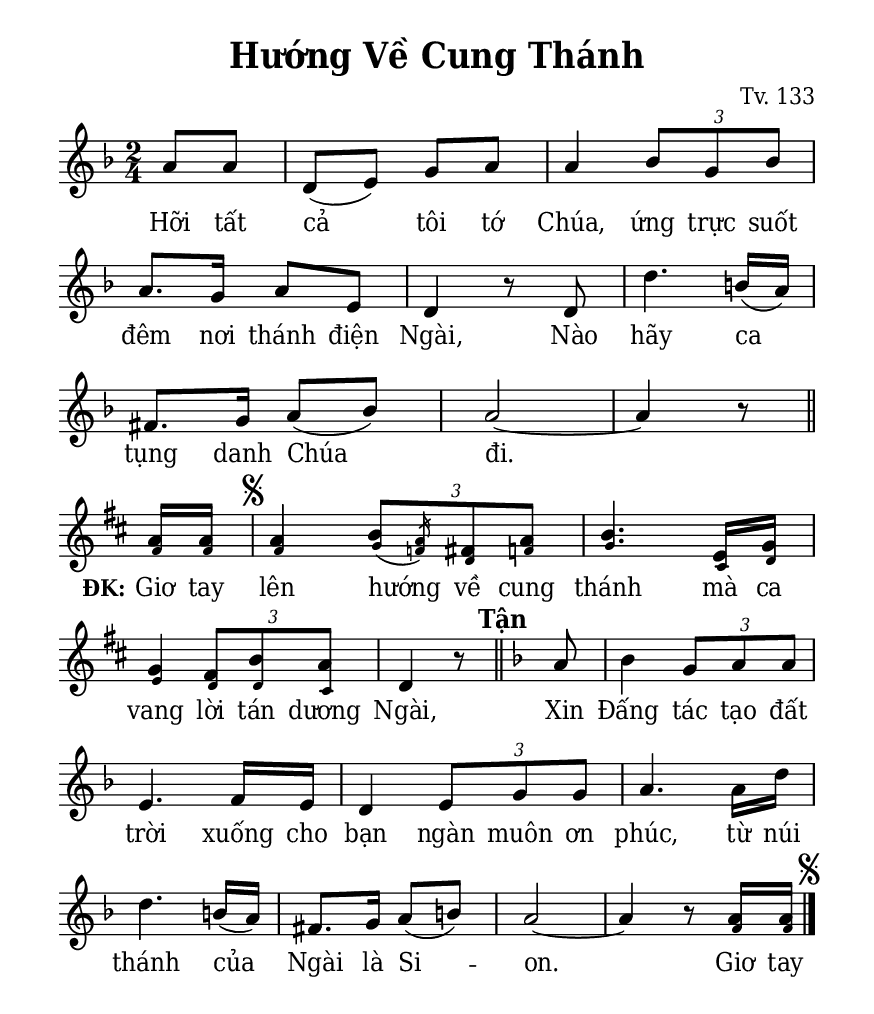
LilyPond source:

% Cài đặt chung\
\version "2.22.1"
\include "english.ly"

\header {
  title = "Hướng Về Cung Thánh"
  composer = "Tv. 133"
  %arranger = "Lm. Kim Long"
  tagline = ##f
}

% Nhạc phiên khúc
nhacPhienKhucSop = \relative c'' {
  \partial 4 a8 a |
  d, (e) g a |
  a4 \tuplet 3/2 { bf8 g bf } |
  a8. g16 a8 e |
  d4 r8 d |
  d'4. b!16 (a) |
  fs8. g16 a8 (bf) |
  a2 ~ |
  \partial 4. a4 r8 \bar "||" \break
  
  \set Staff.explicitKeySignatureVisibility = #end-of-line-invisible
  \set Staff.printKeyCancellation = ##f
  \key d \major
  \partial 8 a16 a |
  \once \override Score.RehearsalMark.font-size = #0.1
  \mark \markup { \musicglyph #"scripts.segno" }
  a4 \tuplet 3/2 {
    \afterGrace b8 ({
      \override Flag.stroke-style = #"grace"
      a16)}
    \revert Flag.stroke-style
    fs8 a
  }
  b4. e,16 g |
  g4 \tuplet 3/2 { fs8 b a } |
  \partial 4. d,4 r8
  ^\markup { \halign #-2 \fontsize #1 \bold "Tận" }
  \bar "||"
  
  \key f \major
  \partial 8 a'8 |
  bf4 \tuplet 3/2 { g8 a a } |
  e4. f16 e |
  d4 \tuplet 3/2 { e8 g g } |
  a4. a16 d |
  d4. b!16 (a) |
  fs8. g16 a8 (b!) |
  a2 ~ |
  a4 r8 a16 a
  \once \override Score.RehearsalMark.font-size = #0.1
  \mark \markup { \musicglyph #"scripts.segno" }
  \bar "|."
}

nhacPhienKhucAlto = \relative c' {
  r4 |
  R2*7
  r4.
  
  \set Staff.explicitKeySignatureVisibility = #end-of-line-invisible
  \set Staff.printKeyCancellation = ##f
  \key d \major
  fs16 fs |
  fs4 \tuplet 3/2 {
    \afterGrace g8 ({
      \override Flag.stroke-style = #"grace"
      f16)}
    \revert Flag.stroke-style
    d8 f
  }
  g4. cs,16 d |
  e4 \tuplet 3/2 { d8 d cs } |
  \partial 4. d4 r8 \bar "||"
  
  \key f \major
  \partial 8 a'8 |
  bf4 \tuplet 3/2 { g8 a a } |
  e4. f16 e |
  d4 \tuplet 3/2 { e8 g g } |
  a4. a16 d |
  d4. b!16 (a) |
  fs8. g16 a8 (b!) |
  a2 ~ |
  a4 r8 f16 f
}

% Lời phiên khúc
loiPhienKhucSop = \lyrics {
  Hỡi tất cả tôi tớ Chúa,
  ứng trực suốt đêm nơi thánh điện Ngài,
  Nào hãy ca tụng danh Chúa đi.
  \set stanza = "ĐK:"
  Giơ tay lên hướng về cung thánh
  mà ca vang lời tán dương Ngài,
  Xin Đấng tác tạo đất trời
  xuống cho bạn ngàn muôn ơn phúc,
  từ núi thánh của Ngài là Si -- on.
  Giơ tay
}

% Dàn trang
\paper {
  #(set-paper-size "a5")
  top-margin = 10\mm
  bottom-margin = 10\mm
  left-margin = 10\mm
  right-margin = 10\mm
  indent = #0
  #(define fonts
	 (make-pango-font-tree "Deja Vu Serif Condensed"
	 		       "Deja Vu Serif Condensed"
			       "Deja Vu Serif Condensed"
			       (/ 20 20)))
  print-page-number = ##f
  %page-count = #1
}

TongNhip = {
  \key f \major \time 2/4
  \set Timing.beamExceptions = #'()
  \set Timing.baseMoment = #(ly:make-moment 1/4)
}

% Đổi kích thước nốt cho bè phụ
notBePhu =
#(define-music-function (font-size music) (number? ly:music?)
   (for-some-music
     (lambda (m)
       (if (music-is-of-type? m 'rhythmic-event)
           (begin
             (set! (ly:music-property m 'tweaks)
                   (cons `(font-size . ,font-size)
                         (ly:music-property m 'tweaks)))
             #t)
           #f))
     music)
   music)

\score {
  \new ChoirStaff <<
    \new Staff \with {
        \consists "Merge_rests_engraver"
        printPartCombineTexts = ##f
      }
      <<
      \new Voice \TongNhip \partCombine 
        \nhacPhienKhucSop
        \notBePhu -3 { \nhacPhienKhucAlto }
      \new NullVoice = beSop \nhacPhienKhucSop
      \new Lyrics \lyricsto beSop \loiPhienKhucSop
      >>
  >>
  \layout {
    %\override Staff.TimeSignature.transparent = ##t
    \override Lyrics.LyricSpace.minimum-distance = #1.2
    \override LyricHyphen.minimum-distance = #1.2
    \override Score.BarNumber.break-visibility = ##(#f #f #f)
    \override Score.SpacingSpanner.uniform-stretching = ##t
  } 
}
